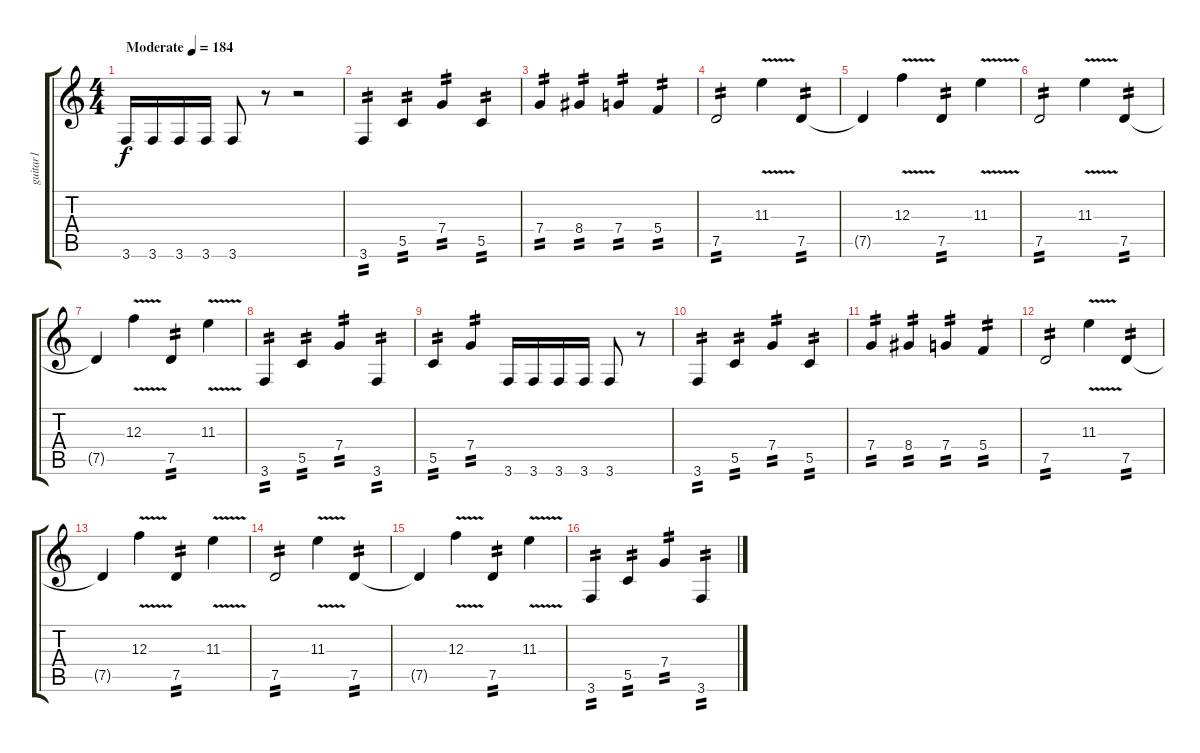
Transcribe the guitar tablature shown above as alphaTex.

\track ("guitar1" "guitar1") {instrument distortionguitar}
\staff {score tabs}
\tuning (D4 A3 F3 C3 G2 D2) {hide}
\ts (4 4)
\tempo (184 "Moderate")
\clef g2
\ks c
3.6.16{dy f instrument distortionguitar} 3.6.16 3.6.16 3.6.16 3.6.8 r.8 r.2 |
3.6.4{tp 2} 5.5.4{tp 2} 7.4.4{tp 2} 5.5.4{tp 2} |
7.4.4{tp 2} 8.4.4{tp 2} 7.4.4{tp 2} 5.4.4{tp 2} |
7.5.2{tp 2} 11.3{v}.4 7.5.4{tp 2} |
7.5{t}.4 12.3{v}.4 7.5.4{tp 2} 11.3{v}.4 |
7.5.2{tp 2} 11.3{v}.4 7.5.4{tp 2} |
7.5{t}.4 12.3{v}.4 7.5.4{tp 2} 11.3{v}.4 |
3.6.4{tp 2} 5.5.4{tp 2} 7.4.4{tp 2} 3.6.4{tp 2} |
5.5.4{tp 2} 7.4.4{tp 2} 3.6.16 3.6.16 3.6.16 3.6.16 3.6.8 r.8 |
3.6.4{tp 2} 5.5.4{tp 2} 7.4.4{tp 2} 5.5.4{tp 2} |
7.4.4{tp 2} 8.4.4{tp 2} 7.4.4{tp 2} 5.4.4{tp 2} |
7.5.2{tp 2} 11.3{v}.4 7.5.4{tp 2} |
7.5{t}.4 12.3{v}.4 7.5.4{tp 2} 11.3{v}.4 |
7.5.2{tp 2} 11.3{v}.4 7.5.4{tp 2} |
7.5{t}.4 12.3{v}.4 7.5.4{tp 2} 11.3{v}.4 |
3.6.4{tp 2} 5.5.4{tp 2} 7.4.4{tp 2} 3.6.4{tp 2}
